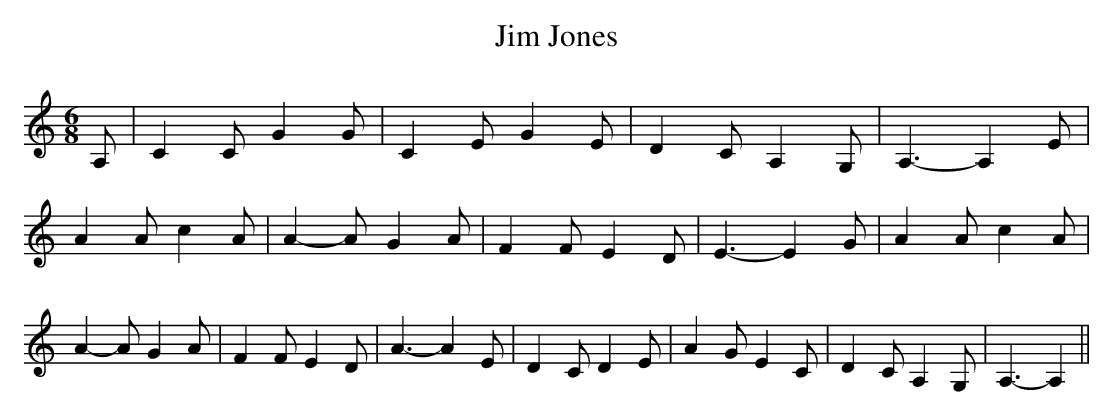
X:1
T:Jim Jones
M:6/8
L:1/4
K:C
 A,/2| C C/2 G G/2| C E/2 G E/2| D C/2 A, G,/2| A,3/2- A, E/2| A A/2 c A/2|\
 A- A/2 G A/2| F F/2 E D/2| E3/2- E G/2| A A/2 c A/2| A- A/2 G A/2|\
 F F/2 E D/2| A3/2- A E/2| D C/2 D E/2| A G/2 E C/2| D C/2 A, G,/2|\
 A,3/2- A,||
